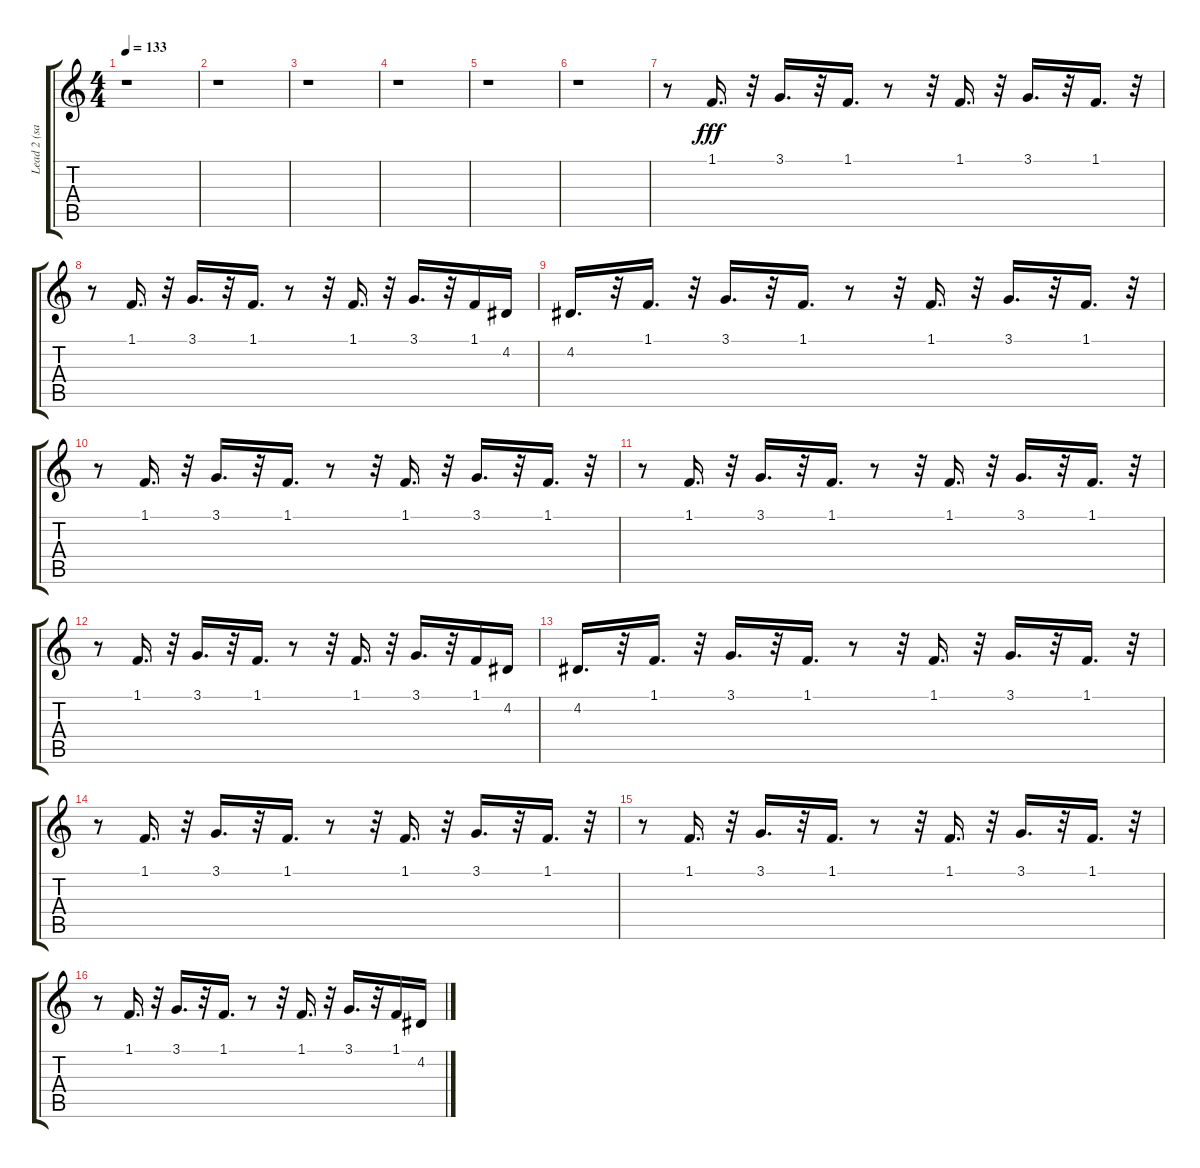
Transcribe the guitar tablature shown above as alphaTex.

\track ("Lead 2 (sawtooth)" "Lead 2 (sa") {instrument lead2sawtooth}
\staff {score tabs}
\tuning (E4 B3 G3 D3 A2 E2) {hide}
\ts (4 4)
\tempo 133
\clef g2
\ks c
r.1{dy fff} |
r.1 |
r.1 |
r.1 |
r.1 |
r.1 |
r.8 1.1.16{d} r.32 3.1.16{d} r.32 1.1.16{d} r.8 r.32 1.1.16{d} r.32 3.1.16{d} r.32 1.1.16{d} r.32 |
r.8 1.1.16{d} r.32 3.1.16{d} r.32 1.1.16{d} r.8 r.32 1.1.16{d} r.32 3.1.16{d} r.32 1.1.16 4.2.16 |
4.2.16{d} r.32 1.1.16{d} r.32 3.1.16{d} r.32 1.1.16{d} r.8 r.32 1.1.16{d} r.32 3.1.16{d} r.32 1.1.16{d} r.32 |
r.8 1.1.16{d} r.32 3.1.16{d} r.32 1.1.16{d} r.8 r.32 1.1.16{d} r.32 3.1.16{d} r.32 1.1.16{d} r.32 |
r.8 1.1.16{d} r.32 3.1.16{d} r.32 1.1.16{d} r.8 r.32 1.1.16{d} r.32 3.1.16{d} r.32 1.1.16{d} r.32 |
r.8 1.1.16{d} r.32 3.1.16{d} r.32 1.1.16{d} r.8 r.32 1.1.16{d} r.32 3.1.16{d} r.32 1.1.16 4.2.16 |
4.2.16{d} r.32 1.1.16{d} r.32 3.1.16{d} r.32 1.1.16{d} r.8 r.32 1.1.16{d} r.32 3.1.16{d} r.32 1.1.16{d} r.32 |
r.8 1.1.16{d} r.32 3.1.16{d} r.32 1.1.16{d} r.8 r.32 1.1.16{d} r.32 3.1.16{d} r.32 1.1.16{d} r.32 |
r.8 1.1.16{d} r.32 3.1.16{d} r.32 1.1.16{d} r.8 r.32 1.1.16{d} r.32 3.1.16{d} r.32 1.1.16{d} r.32 |
r.8 1.1.16{d} r.32 3.1.16{d} r.32 1.1.16{d} r.8 r.32 1.1.16{d} r.32 3.1.16{d} r.32 1.1.16 4.2.16
